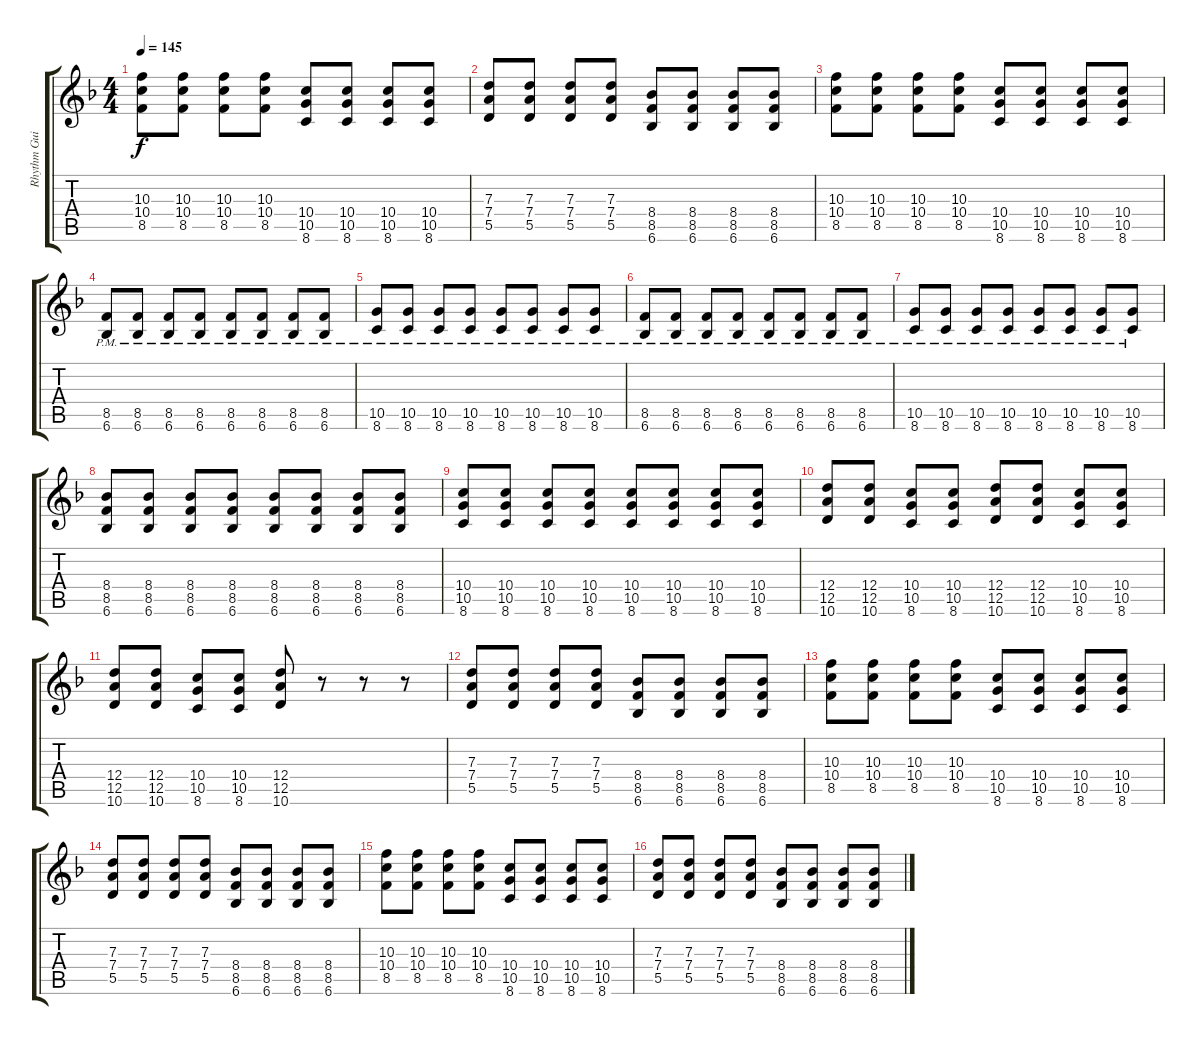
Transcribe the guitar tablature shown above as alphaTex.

\track ("Rhythm Guitar (Dexter)" "Rhythm Gui") {instrument distortionguitar}
\staff {score tabs}
\tuning (E4 B3 G3 D3 A2 E2) {hide}
\ts (4 4)
\tempo 145
\clef g2
\ks f
(10.3 10.4 8.5).8{dy f} (10.3 10.4 8.5).8 (10.3 10.4 8.5).8 (10.3 10.4 8.5).8 (10.4 10.5 8.6).8 (10.4 10.5 8.6).8 (10.4 10.5 8.6).8 (10.4 10.5 8.6).8 |
(7.3 7.4 5.5).8 (7.3 7.4 5.5).8 (7.3 7.4 5.5).8 (7.3 7.4 5.5).8 (8.4 8.5 6.6).8 (8.4 8.5 6.6).8 (8.4 8.5 6.6).8 (8.4 8.5 6.6).8 |
(10.3 10.4 8.5).8 (10.3 10.4 8.5).8 (10.3 10.4 8.5).8 (10.3 10.4 8.5).8 (10.4 10.5 8.6).8 (10.4 10.5 8.6).8 (10.4 10.5 8.6).8 (10.4 10.5 8.6).8 |
(8.5{pm} 6.6{pm}).8 (8.5{pm} 6.6{pm}).8 (8.5{pm} 6.6{pm}).8 (8.5{pm} 6.6{pm}).8 (8.5{pm} 6.6{pm}).8 (8.5{pm} 6.6{pm}).8 (8.5{pm} 6.6{pm}).8 (8.5{pm} 6.6{pm}).8 |
(10.5{pm} 8.6{pm}).8 (10.5{pm} 8.6{pm}).8 (10.5{pm} 8.6{pm}).8 (10.5{pm} 8.6{pm}).8 (10.5{pm} 8.6{pm}).8 (10.5{pm} 8.6{pm}).8 (10.5{pm} 8.6{pm}).8 (10.5{pm} 8.6{pm}).8 |
(8.5{pm} 6.6{pm}).8 (8.5{pm} 6.6{pm}).8 (8.5{pm} 6.6{pm}).8 (8.5{pm} 6.6{pm}).8 (8.5{pm} 6.6{pm}).8 (8.5{pm} 6.6{pm}).8 (8.5{pm} 6.6{pm}).8 (8.5{pm} 6.6{pm}).8 |
(10.5{pm} 8.6{pm}).8 (10.5{pm} 8.6{pm}).8 (10.5{pm} 8.6{pm}).8 (10.5{pm} 8.6{pm}).8 (10.5{pm} 8.6{pm}).8 (10.5{pm} 8.6{pm}).8 (10.5{pm} 8.6{pm}).8 (10.5{pm} 8.6{pm}).8 |
(8.4 8.5 6.6).8 (8.4 8.5 6.6).8 (8.4 8.5 6.6).8 (8.4 8.5 6.6).8 (8.4 8.5 6.6).8 (8.4 8.5 6.6).8 (8.4 8.5 6.6).8 (8.4 8.5 6.6).8 |
(10.4 10.5 8.6).8 (10.4 10.5 8.6).8 (10.4 10.5 8.6).8 (10.4 10.5 8.6).8 (10.4 10.5 8.6).8 (10.4 10.5 8.6).8 (10.4 10.5 8.6).8 (10.4 10.5 8.6).8 |
(12.4 12.5 10.6).8 (12.4 12.5 10.6).8 (10.4 10.5 8.6).8 (10.4 10.5 8.6).8 (12.4 12.5 10.6).8 (12.4 12.5 10.6).8 (10.4 10.5 8.6).8 (10.4 10.5 8.6).8 |
(12.4 12.5 10.6).8 (12.4 12.5 10.6).8 (10.4 10.5 8.6).8 (10.4 10.5 8.6).8 (12.4 12.5 10.6).8 r.8 r.8 r.8 |
(7.3 7.4 5.5).8 (7.3 7.4 5.5).8 (7.3 7.4 5.5).8 (7.3 7.4 5.5).8 (8.4 8.5 6.6).8 (8.4 8.5 6.6).8 (8.4 8.5 6.6).8 (8.4 8.5 6.6).8 |
(10.3 10.4 8.5).8 (10.3 10.4 8.5).8 (10.3 10.4 8.5).8 (10.3 10.4 8.5).8 (10.4 10.5 8.6).8 (10.4 10.5 8.6).8 (10.4 10.5 8.6).8 (10.4 10.5 8.6).8 |
(7.3 7.4 5.5).8 (7.3 7.4 5.5).8 (7.3 7.4 5.5).8 (7.3 7.4 5.5).8 (8.4 8.5 6.6).8 (8.4 8.5 6.6).8 (8.4 8.5 6.6).8 (8.4 8.5 6.6).8 |
(10.3 10.4 8.5).8 (10.3 10.4 8.5).8 (10.3 10.4 8.5).8 (10.3 10.4 8.5).8 (10.4 10.5 8.6).8 (10.4 10.5 8.6).8 (10.4 10.5 8.6).8 (10.4 10.5 8.6).8 |
(7.3 7.4 5.5).8 (7.3 7.4 5.5).8 (7.3 7.4 5.5).8 (7.3 7.4 5.5).8 (8.4 8.5 6.6).8 (8.4 8.5 6.6).8 (8.4 8.5 6.6).8 (8.4 8.5 6.6).8
